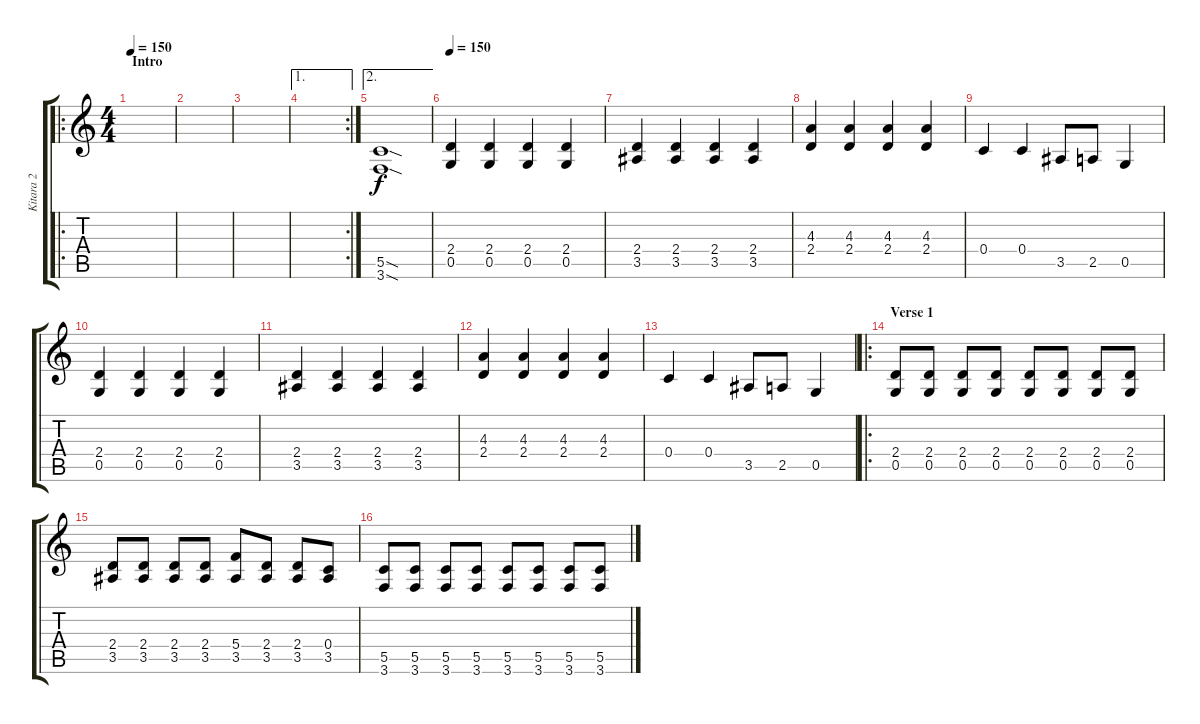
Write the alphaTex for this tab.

\track ("Kitara 2" "Kitara 2") {instrument distortionguitar}
\staff {score tabs}
\tuning (D4 A3 F3 C3 G2 D2) {hide}
\ro
\ts (4 4)
\section ("" "Intro")
\tempo 150
\clef g2
\ks c
|
|
|
\ae 1
\rc 2
|
\ae 2
(5.5{sod} 3.6{sod}).1 |
\tempo 150
(2.4 0.5).4 (2.4 0.5).4 (2.4 0.5).4 (2.4 0.5).4 |
(2.4 3.5).4 (2.4 3.5).4 (2.4 3.5).4 (2.4 3.5).4 |
(4.3 2.4).4 (4.3 2.4).4 (4.3 2.4).4 (4.3 2.4).4 |
0.4.4 0.4.4 3.5.8 2.5.8 0.5.4 |
(2.4 0.5).4 (2.4 0.5).4 (2.4 0.5).4 (2.4 0.5).4 |
(2.4 3.5).4 (2.4 3.5).4 (2.4 3.5).4 (2.4 3.5).4 |
(4.3 2.4).4 (4.3 2.4).4 (4.3 2.4).4 (4.3 2.4).4 |
0.4.4 0.4.4 3.5.8 2.5.8 0.5.4 |
\ro
\section ("" "Verse 1")
(2.4 0.5).8 (2.4 0.5).8 (2.4 0.5).8 (2.4 0.5).8 (2.4 0.5).8 (2.4 0.5).8 (2.4 0.5).8 (2.4 0.5).8 |
(2.4 3.5).8 (2.4 3.5).8 (2.4 3.5).8 (2.4 3.5).8 (5.4 3.5).8 (2.4 3.5).8 (2.4 3.5).8 (0.4 3.5).8 |
(5.5 3.6).8 (5.5 3.6).8 (5.5 3.6).8 (5.5 3.6).8 (5.5 3.6).8 (5.5 3.6).8 (5.5 3.6).8 (5.5 3.6).8
